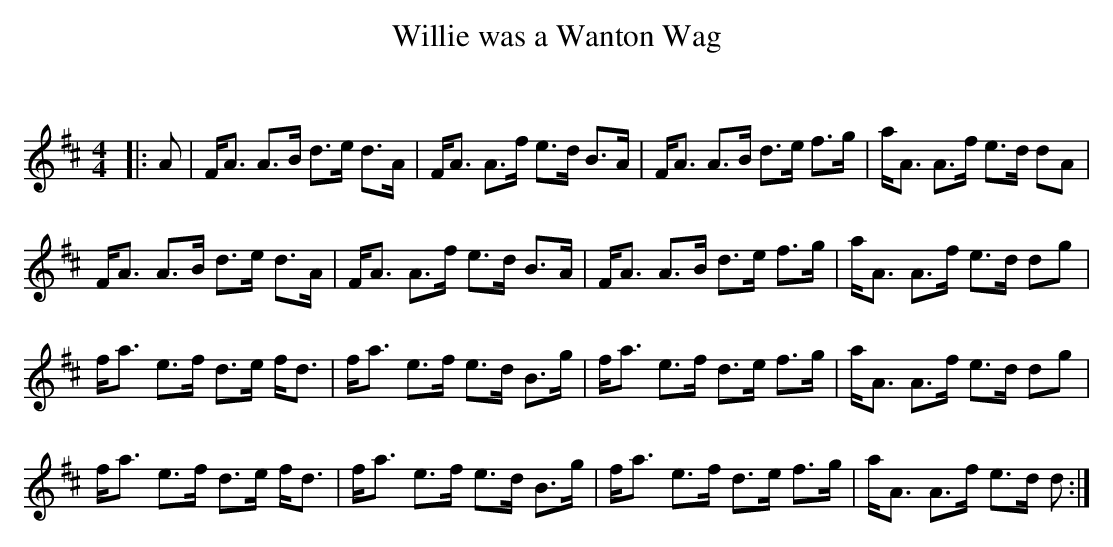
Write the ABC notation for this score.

X:1
T: Willie was a Wanton Wag
C:
Q: 128
K:D
M:4/4
L:1/16
|:A2|FA3 A3B d3e d3A|FA3 A3f e3d B3A|FA3 A3B d3e f3g|aA3 A3f e3d d2A2|
FA3 A3B d3e d3A|FA3 A3f e3d B3A|FA3 A3B d3e f3g|aA3 A3f e3d d2g2|
fa3 e3f d3e fd3|fa3 e3f e3d B3g|fa3 e3f d3e f3g|aA3 A3f e3d d2g2|
fa3 e3f d3e fd3|fa3 e3f e3d B3g|fa3 e3f d3e f3g|aA3 A3f e3d d2:|
